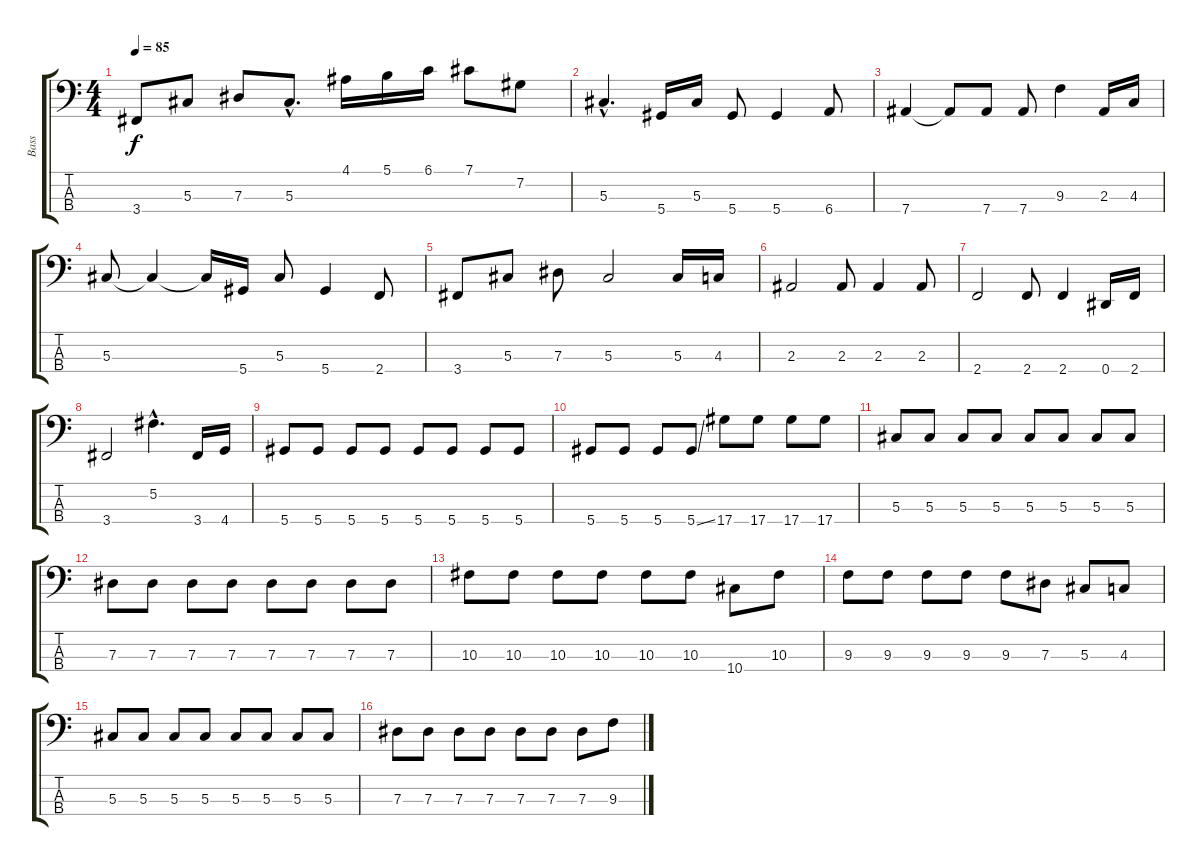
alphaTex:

\track ("Bass" "Bass") {instrument electricbassfinger}
\staff {score tabs}
\tuning (Gb2 Db2 Ab1 Eb1) {hide}
\ts (4 4)
\tempo 85
\clef f4
\ks c
3.4.8{dy f} 5.3.8 7.3.8 5.3{hac}.8{d} 4.1.16 5.1.16 6.1.16 7.1.8 7.2.8 |
5.3{hac}.4{d} 5.4.16 5.3.16 5.4.8 5.4.4 6.4.8 |
7.4.4 7.4{t}.8 7.4.8 7.4.8 9.3.4 2.3.16 4.3.16 |
5.3.8 5.3{t}.4 5.3{t}.16 5.4.16 5.3.8 5.4.4 2.4.8 |
3.4.8 5.3.8 7.3.8 5.3.2 5.3.16 4.3.16 |
2.3.2 2.3.8 2.3.4 2.3.8 |
2.4.2 2.4.8 2.4.4 0.4.16 2.4.16 |
3.4.2 5.2{hac}.4{d} 3.4.16 4.4.16 |
5.4.8 5.4.8 5.4.8 5.4.8 5.4.8 5.4.8 5.4.8 5.4.8 |
5.4.8 5.4.8 5.4.8 5.4{ss}.8 17.4.8 17.4.8 17.4.8 17.4.8 |
5.3.8 5.3.8 5.3.8 5.3.8 5.3.8 5.3.8 5.3.8 5.3.8 |
7.3.8 7.3.8 7.3.8 7.3.8 7.3.8 7.3.8 7.3.8 7.3.8 |
10.3.8 10.3.8 10.3.8 10.3.8 10.3.8 10.3.8 10.4.8 10.3.8 |
9.3.8 9.3.8 9.3.8 9.3.8 9.3.8 7.3.8 5.3.8 4.3.8 |
5.3.8 5.3.8 5.3.8 5.3.8 5.3.8 5.3.8 5.3.8 5.3.8 |
7.3.8 7.3.8 7.3.8 7.3.8 7.3.8 7.3.8 7.3.8 9.3.8
